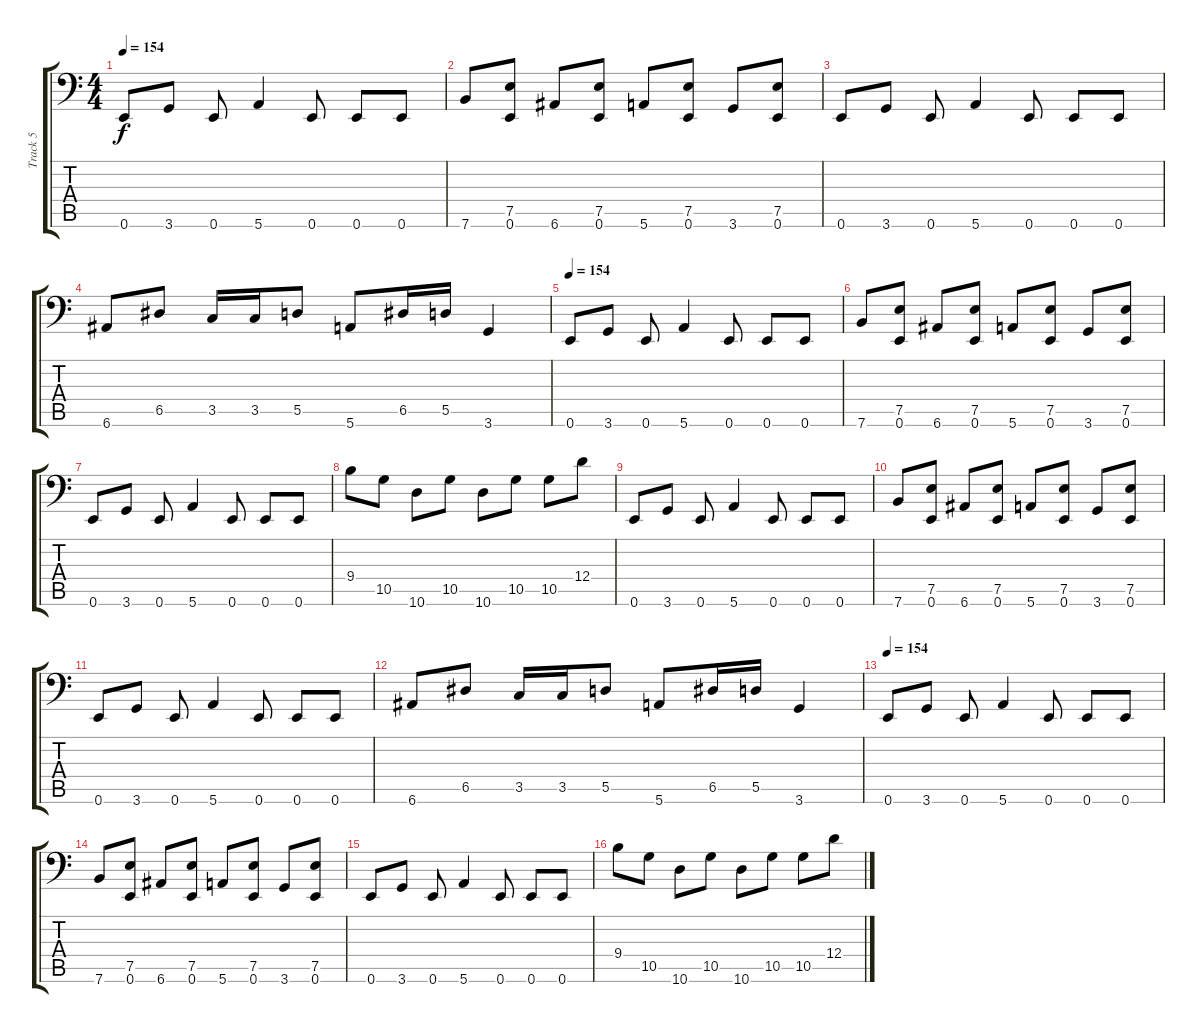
\track ("Track 5" "Track 5") {instrument electricbassfinger}
\staff {score tabs}
\tuning (E3 B2 G2 D2 A1 E1) {hide}
\ts (4 4)
\tempo 154
\clef f4
\ks c
0.6.8{dy f} 3.6.8 0.6.8 5.6.4 0.6.8 0.6.8 0.6.8 |
7.6.8 (7.5 0.6).8 6.6.8 (7.5 0.6).8 5.6.8 (7.5 0.6).8 3.6.8 (7.5 0.6).8 |
0.6.8 3.6.8 0.6.8 5.6.4 0.6.8 0.6.8 0.6.8 |
6.6.8 6.5.8 3.5.16 3.5.16 5.5.8 5.6.8 6.5.16 5.5.16 3.6.4 |
\tempo 154
0.6.8 3.6.8 0.6.8 5.6.4 0.6.8 0.6.8 0.6.8 |
7.6.8 (7.5 0.6).8 6.6.8 (7.5 0.6).8 5.6.8 (7.5 0.6).8 3.6.8 (7.5 0.6).8 |
0.6.8 3.6.8 0.6.8 5.6.4 0.6.8 0.6.8 0.6.8 |
9.4.8 10.5.8 10.6.8 10.5.8 10.6.8 10.5.8 10.5.8 12.4.8 |
0.6.8 3.6.8 0.6.8 5.6.4 0.6.8 0.6.8 0.6.8 |
7.6.8 (7.5 0.6).8 6.6.8 (7.5 0.6).8 5.6.8 (7.5 0.6).8 3.6.8 (7.5 0.6).8 |
0.6.8 3.6.8 0.6.8 5.6.4 0.6.8 0.6.8 0.6.8 |
6.6.8 6.5.8 3.5.16 3.5.16 5.5.8 5.6.8 6.5.16 5.5.16 3.6.4 |
\tempo 154
0.6.8 3.6.8 0.6.8 5.6.4 0.6.8 0.6.8 0.6.8 |
7.6.8 (7.5 0.6).8 6.6.8 (7.5 0.6).8 5.6.8 (7.5 0.6).8 3.6.8 (7.5 0.6).8 |
0.6.8 3.6.8 0.6.8 5.6.4 0.6.8 0.6.8 0.6.8 |
9.4.8 10.5.8 10.6.8 10.5.8 10.6.8 10.5.8 10.5.8 12.4.8
